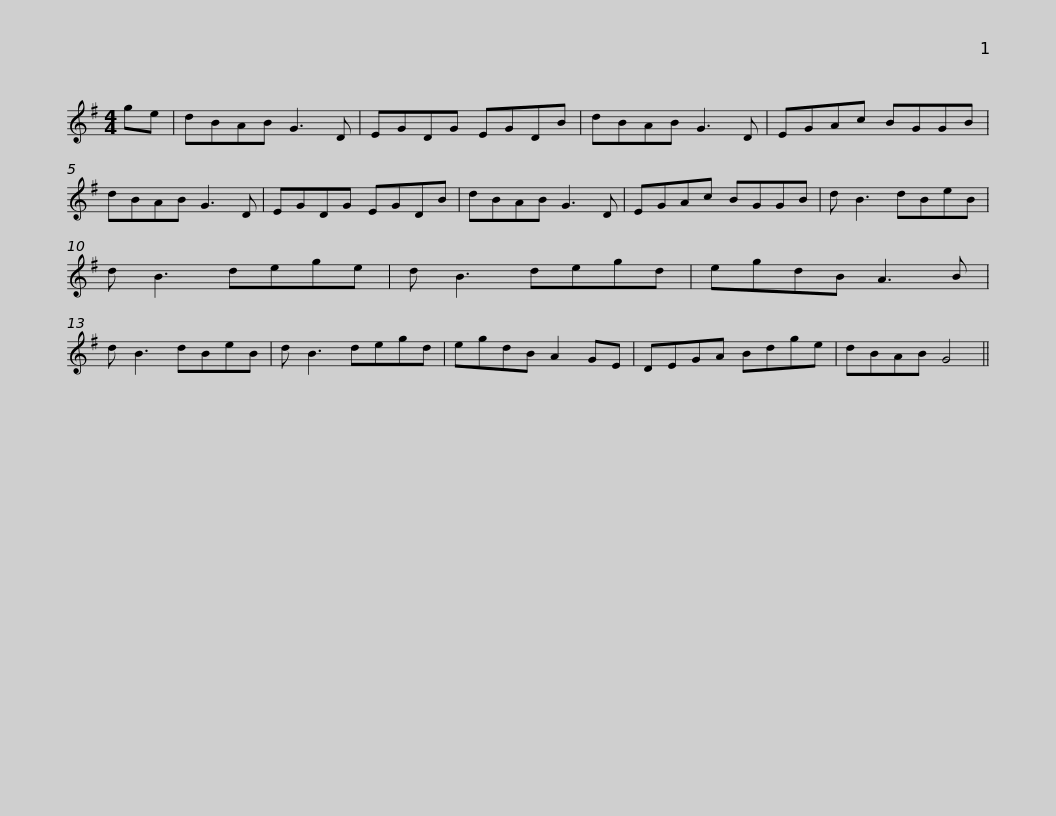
X:1
L:1/8
M:4/4
I:linebreak $
K:G
V:1 treble
V:1
 ge | dBAB G3 D | EGDG EGDB | dBAB G3 D | EGAc BGGB | %5
 dBAB G3 D |$ EGDG EGDB | dBAB G3 D | EGAc BGGB | d B3 dBeB | %10
 d B3 dege | d B3 degd |$ egdB A3 B | d B3 dBeB | d B3 degd | %15
 egdB A2 GE | DEGA Bdge | dBAB G4 || %18
